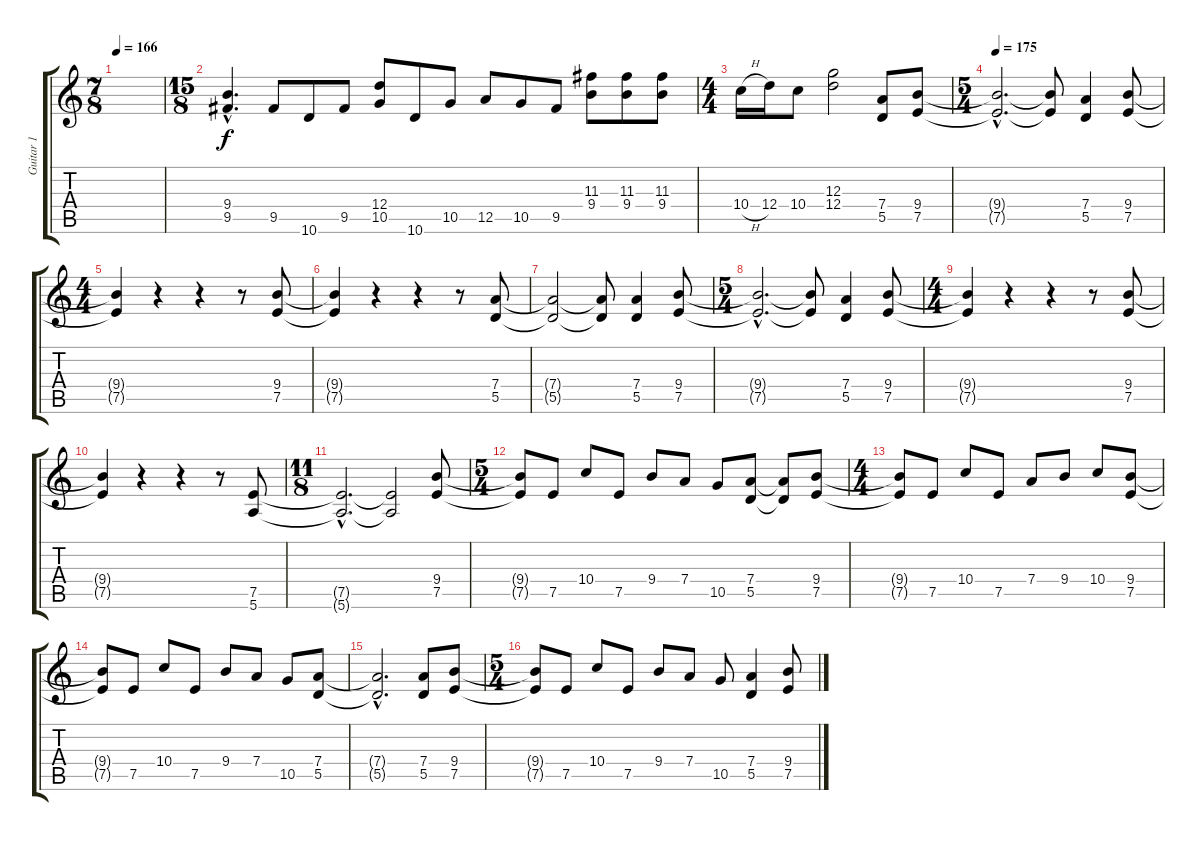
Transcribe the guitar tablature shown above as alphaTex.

\track ("Guitar 1" "Guitar 1") {instrument distortionguitar}
\staff {score tabs}
\tuning (E4 B3 G3 D3 A2 E2) {hide}
\ts (7 8)
\tempo 166
\clef g2
\ks c
|
\ts (15 8)
(9.4{hac} 9.5{hac}).4{d} 9.5.8 10.6.8 9.5.8 (12.4 10.5).8 10.6.8 10.5.8 12.5.8 10.5.8 9.5.8 (11.3 9.4).8 (11.3 9.4).8 (11.3 9.4).8 |
\ts (4 4)
10.4{h}.16 12.4.16 10.4.8 (12.3 12.4).2 (7.4 5.5).8 (9.4 7.5).8 |
\ts (5 4)
\tempo 172
\tempo 175
(9.4{hac t} 7.5{hac t}).2{d} (9.4{t} 7.5{t}).8 (7.4 5.5).4 (9.4 7.5).8 |
\ts (4 4)
(9.4{t} 7.5{t}).4 r.4 r.4 r.8 (9.4 7.5).8 |
(9.4{t} 7.5{t}).4 r.4 r.4 r.8 (7.4 5.5).8 |
(7.4{t} 5.5{t}).2 (7.4{t} 5.5{t}).8 (7.4 5.5).4 (9.4 7.5).8 |
\ts (5 4)
(9.4{hac t} 7.5{hac t}).2{d} (9.4{t} 7.5{t}).8 (7.4 5.5).4 (9.4 7.5).8 |
\ts (4 4)
(9.4{t} 7.5{t}).4 r.4 r.4 r.8 (9.4 7.5).8 |
(9.4{t} 7.5{t}).4 r.4 r.4 r.8 (7.5 5.6).8 |
\ts (11 8)
(7.5{hac t} 5.6{hac t}).2{d} (7.5{t} 5.6{t}).2 (9.4 7.5).8 |
\ts (5 4)
(9.4{t} 7.5{t}).8 7.5.8 10.4.8 7.5.8 9.4.8 7.4.8 10.5.8 (7.4 5.5).8 (7.4{t} 5.5{t}).8 (9.4 7.5).8 |
\ts (4 4)
(9.4{t} 7.5{t}).8 7.5.8 10.4.8 7.5.8 7.4.8 9.4.8 10.4.8 (9.4 7.5).8 |
(9.4{t} 7.5{t}).8 7.5.8 10.4.8 7.5.8 9.4.8 7.4.8 10.5.8 (7.4 5.5).8 |
(7.4{hac t} 5.5{hac t}).2{d} (7.4 5.5).8 (9.4 7.5).8 |
\ts (5 4)
(9.4{t} 7.5{t}).8 7.5.8 10.4.8 7.5.8 9.4.8 7.4.8 10.5.8 (7.4 5.5).4 (9.4 7.5).8
